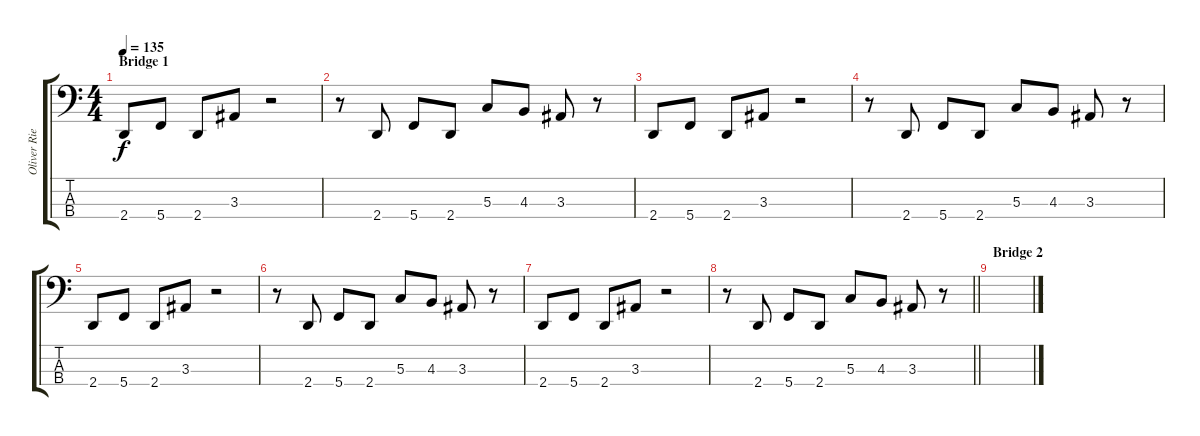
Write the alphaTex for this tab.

\track ("Oliver Riedel" "Oliver Rie") {instrument electricbassfinger}
\staff {score tabs}
\tuning (F2 C2 G1 C1) {hide}
\ts (4 4)
\section ("" "Bridge 1")
\tempo 135
\clef f4
\ks c
2.4.8{dy f} 5.4.8 2.4.8 3.3.8 r.2 |
r.8 2.4.8 5.4.8 2.4.8 5.3.8 4.3.8 3.3.8 r.8 |
2.4.8 5.4.8 2.4.8 3.3.8 r.2 |
r.8 2.4.8 5.4.8 2.4.8 5.3.8 4.3.8 3.3.8 r.8 |
2.4.8 5.4.8 2.4.8 3.3.8 r.2 |
r.8 2.4.8 5.4.8 2.4.8 5.3.8 4.3.8 3.3.8 r.8 |
2.4.8 5.4.8 2.4.8 3.3.8 r.2 |
\barLineRight lightlight
r.8 2.4.8 5.4.8 2.4.8 5.3.8 4.3.8 3.3.8 r.8 |
\section ("" "Bridge 2")
